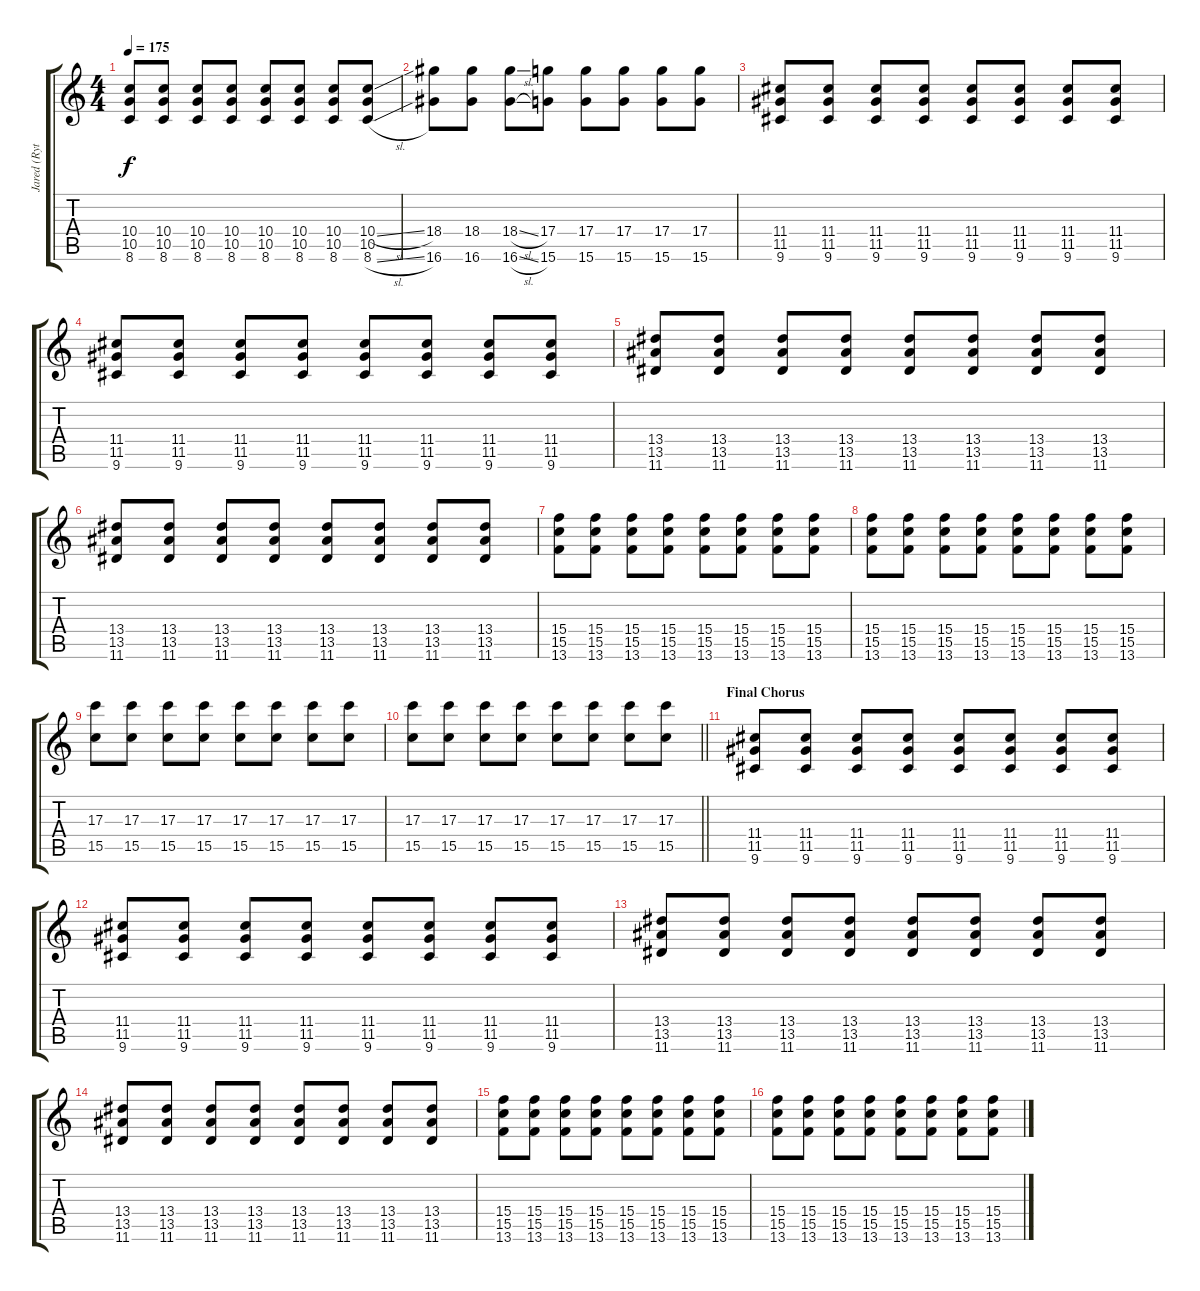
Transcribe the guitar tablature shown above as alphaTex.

\track ("Jared (Rythm)" "Jared (Ryt") {instrument distortionguitar}
\staff {score tabs}
\tuning (E4 B3 G3 D3 A2 E2) {hide}
\ts (4 4)
\tempo 175
\clef g2
\ks c
(10.4 10.5 8.6).8{dy f} (10.4 10.5 8.6).8 (10.4 10.5 8.6).8 (10.4 10.5 8.6).8 (10.4 10.5 8.6).8 (10.4 10.5 8.6).8 (10.4 10.5 8.6).8 (10.4{sl} 10.5 8.6{sl}).8 |
(18.4 16.6).8 (18.4 16.6).8 (18.4{sl} 16.6{sl}).8 (17.4 15.6).8 (17.4 15.6).8 (17.4 15.6).8 (17.4 15.6).8 (17.4 15.6).8 |
(11.4 11.5 9.6).8 (11.4 11.5 9.6).8 (11.4 11.5 9.6).8 (11.4 11.5 9.6).8 (11.4 11.5 9.6).8 (11.4 11.5 9.6).8 (11.4 11.5 9.6).8 (11.4 11.5 9.6).8 |
(11.4 11.5 9.6).8 (11.4 11.5 9.6).8 (11.4 11.5 9.6).8 (11.4 11.5 9.6).8 (11.4 11.5 9.6).8 (11.4 11.5 9.6).8 (11.4 11.5 9.6).8 (11.4 11.5 9.6).8 |
(13.4 13.5 11.6).8 (13.4 13.5 11.6).8 (13.4 13.5 11.6).8 (13.4 13.5 11.6).8 (13.4 13.5 11.6).8 (13.4 13.5 11.6).8 (13.4 13.5 11.6).8 (13.4 13.5 11.6).8 |
(13.4 13.5 11.6).8 (13.4 13.5 11.6).8 (13.4 13.5 11.6).8 (13.4 13.5 11.6).8 (13.4 13.5 11.6).8 (13.4 13.5 11.6).8 (13.4 13.5 11.6).8 (13.4 13.5 11.6).8 |
(15.4 15.5 13.6).8 (15.4 15.5 13.6).8 (15.4 15.5 13.6).8 (15.4 15.5 13.6).8 (15.4 15.5 13.6).8 (15.4 15.5 13.6).8 (15.4 15.5 13.6).8 (15.4 15.5 13.6).8 |
(15.4 15.5 13.6).8 (15.4 15.5 13.6).8 (15.4 15.5 13.6).8 (15.4 15.5 13.6).8 (15.4 15.5 13.6).8 (15.4 15.5 13.6).8 (15.4 15.5 13.6).8 (15.4 15.5 13.6).8 |
(17.3 15.5).8 (17.3 15.5).8 (17.3 15.5).8 (17.3 15.5).8 (17.3 15.5).8 (17.3 15.5).8 (17.3 15.5).8 (17.3 15.5).8 |
\barLineRight lightlight
(17.3 15.5).8 (17.3 15.5).8 (17.3 15.5).8 (17.3 15.5).8 (17.3 15.5).8 (17.3 15.5).8 (17.3 15.5).8 (17.3 15.5).8 |
\section ("" "Final Chorus")
(11.4 11.5 9.6).8{instrument distortionguitar} (11.4 11.5 9.6).8 (11.4 11.5 9.6).8 (11.4 11.5 9.6).8 (11.4 11.5 9.6).8 (11.4 11.5 9.6).8 (11.4 11.5 9.6).8 (11.4 11.5 9.6).8 |
(11.4 11.5 9.6).8 (11.4 11.5 9.6).8 (11.4 11.5 9.6).8 (11.4 11.5 9.6).8 (11.4 11.5 9.6).8 (11.4 11.5 9.6).8 (11.4 11.5 9.6).8 (11.4 11.5 9.6).8 |
(13.4 13.5 11.6).8 (13.4 13.5 11.6).8 (13.4 13.5 11.6).8 (13.4 13.5 11.6).8 (13.4 13.5 11.6).8 (13.4 13.5 11.6).8 (13.4 13.5 11.6).8 (13.4 13.5 11.6).8 |
(13.4 13.5 11.6).8 (13.4 13.5 11.6).8 (13.4 13.5 11.6).8 (13.4 13.5 11.6).8 (13.4 13.5 11.6).8 (13.4 13.5 11.6).8 (13.4 13.5 11.6).8 (13.4 13.5 11.6).8 |
(15.4 15.5 13.6).8 (15.4 15.5 13.6).8 (15.4 15.5 13.6).8 (15.4 15.5 13.6).8 (15.4 15.5 13.6).8 (15.4 15.5 13.6).8 (15.4 15.5 13.6).8 (15.4 15.5 13.6).8 |
(15.4 15.5 13.6).8 (15.4 15.5 13.6).8 (15.4 15.5 13.6).8 (15.4 15.5 13.6).8 (15.4 15.5 13.6).8 (15.4 15.5 13.6).8 (15.4 15.5 13.6).8 (15.4{sl} 15.5{sl} 13.6{sl}).8
